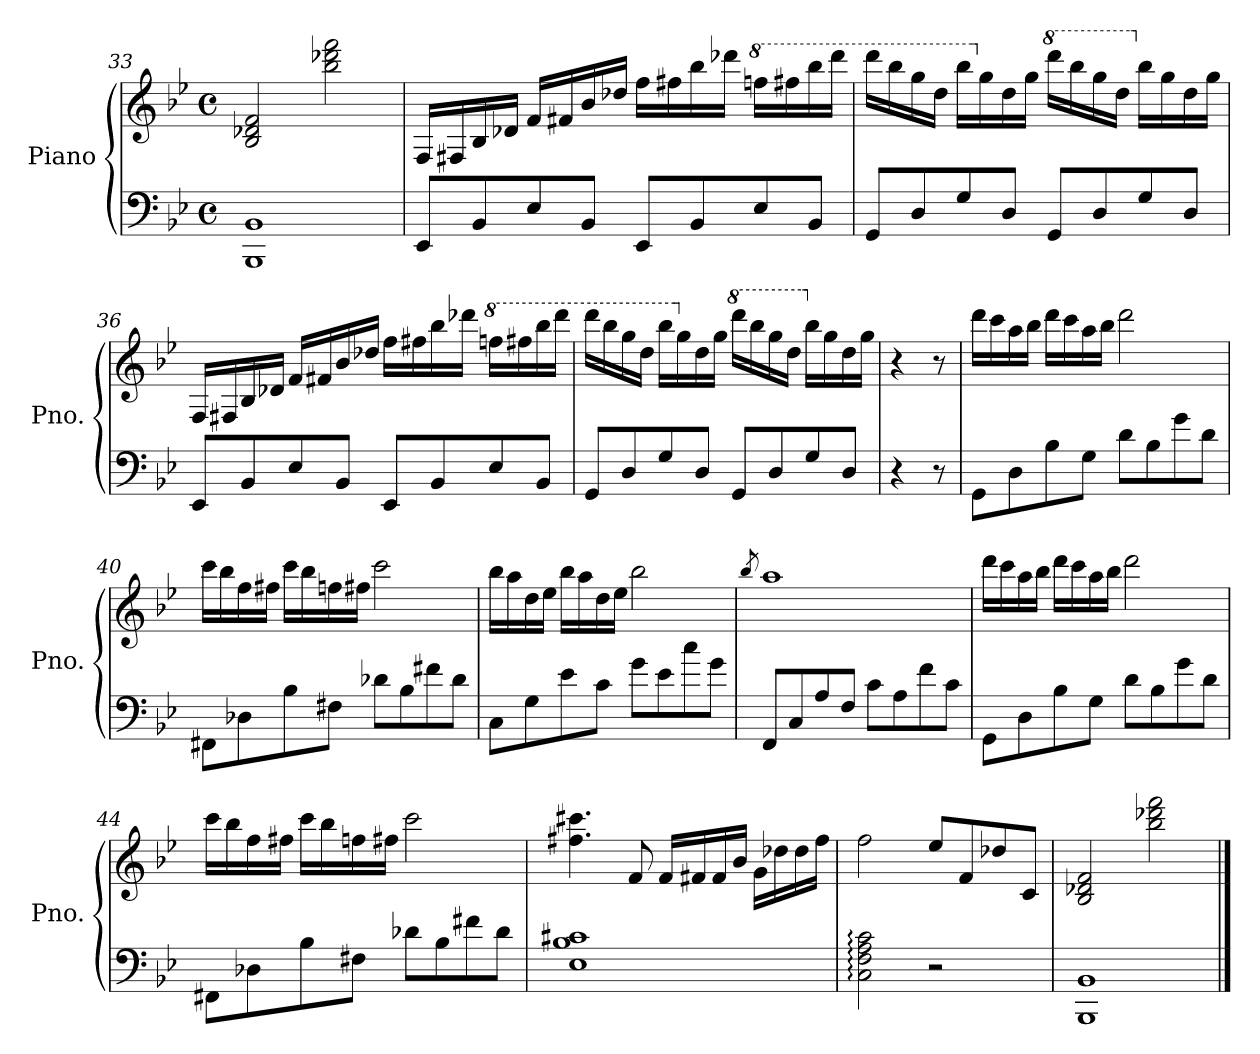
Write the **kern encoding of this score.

**kern	**kern
*part1	*part1
*staff2	*staff1
*I"Piano	*
*I'Pno.	*
*clefF4	*clefG2
*k[b-e-]	*k[b-e-]
*M4/4	*M4/4
*met(c)	*met(c)
=33	=33
1BBB- 1BB-	2B-/ 2d-X/ 2f/
.	2bb-\ 2ddd-X\ 2fff\
!!LO:LB:g=z
=34	=34
8EE-/L	16F/LL
.	16F#X/
8BB-/	16B-/
.	16d-X/JJ
8E-/	16f/LL
.	16f#X/
8BB-/J	16b-/
.	16dd-X/JJ
8EE-/L	16ff\LL
.	16ff#X\
8BB-/	16bb-\
.	16ddd-X\JJ
*	*8va
8E-/	16fffn\LL
.	16fff#X\
8BB-/J	16bbb-\
.	16dddd-\JJ
=35	=35
8GG/L	16dddd\LL
.	16bbb-\
8D/	16ggg\
.	16ddd\JJ
8G/	16bbb-\LL
*	*X8va
.	16gg\
8D/J	16dd\
.	16gg\JJ
*	*8va
8GG/L	16dddd\LL
.	16bbb-\
8D/	16ggg\
.	16ddd\JJ
*	*X8va
8G/	16bb-\LL
.	16gg\
8D/J	16dd\
.	16gg\JJ
!!LO:LB:g=z
=36	=36
8EE-/L	16F/LL
.	16F#X/
8BB-/	16B-/
.	16d-X/JJ
8E-/	16f/LL
.	16f#X/
8BB-/J	16b-/
.	16dd-X/JJ
8EE-/L	16ff\LL
.	16ff#X\
8BB-/	16bb-\
.	16ddd-X\JJ
*	*8va
8E-/	16fffn\LL
.	16fff#X\
8BB-/J	16bbb-\
.	16dddd-\JJ
=37	=37
8GG/L	16dddd\LL
.	16bbb-\
8D/	16ggg\
.	16ddd\JJ
8G/	16bbb-\LL
*	*X8va
.	16gg\
8D/J	16dd\
.	16gg\JJ
*	*8va
8GG/L	16dddd\LL
.	16bbb-\
8D/	16ggg\
.	16ddd\JJ
*	*X8va
8G/	16bb-\LL
.	16gg\
8D/J	16dd\
.	16gg\JJ
=38	=38
4r	4r
8r	8r
!!LO:LB:g=z
=39	=39
8GG\L	16ddd\LL
.	16ccc\
8D\	16aa\
.	16bb-\JJ
8B-\	16ddd\LL
.	16ccc\
8G\J	16aa\
.	16bb-\JJ
8d\L	2ddd\
8B-\	.
8g\	.
8d\J	.
=40	=40
8FF#X\L	16ccc\LL
.	16bb-\
8D-X\	16ff\
.	16ff#X\JJ
8B-\	16ccc\LL
.	16bb-\
8F#X\J	16ffn\
.	16ff#X\JJ
8d-X\L	2ccc\
8B-\	.
8f#X\	.
8d-\J	.
!!LO:LB:g=z
=41	=41
8C\L	16bb-\LL
.	16aa\
8G\	16dd\
.	16ee-\JJ
8e-\	16bb-\LL
.	16aa\
8c\J	16dd\
.	16ee-\JJ
8g\L	2bb-\
8e-\	.
8cc\	.
8g\J	.
=42	=42
.	8qbb-/
8FF/L	1aa
8C/	.
8A/	.
8F/J	.
8c\L	.
8A\	.
8f\	.
8c\J	.
=43	=43
8GG\L	16ddd\LL
.	16ccc\
8D\	16aa\
.	16bb-\JJ
8B-\	16ddd\LL
.	16ccc\
8G\J	16aa\
.	16bb-\JJ
8d\L	2ddd\
8B-\	.
8g\	.
8d\J	.
!!LO:LB:g=z
=44	=44
8FF#X\L	16ccc\LL
.	16bb-\
8D-X\	16ff\
.	16ff#X\JJ
8B-\	16ccc\LL
.	16bb-\
8F#X\J	16ffn\
.	16ff#X\JJ
8d-X\L	2ccc\
8B-\	.
8f#X\	.
8d-\J	.
=45	=45
1E- 1B- 1c#X	4.ff#X\ 4.ccc#X\
.	8f/
.	16f/LL
.	16f#X/
.	16f#/
.	16b-/JJ
.	16g\LL
.	16dd-X\
.	16dd-\
.	16ff#\JJ
=46	=46
2C\: 2F\: 2A\: 2c\:	2ff\
2r	8ee-/L
.	8f/
.	8dd-X/
.	8c/J
=47	=47
1BBB- 1BB-	2B-/ 2d-X/ 2f/
.	2bb-\ 2ddd-X\ 2fff\
==	==
*-	*-
